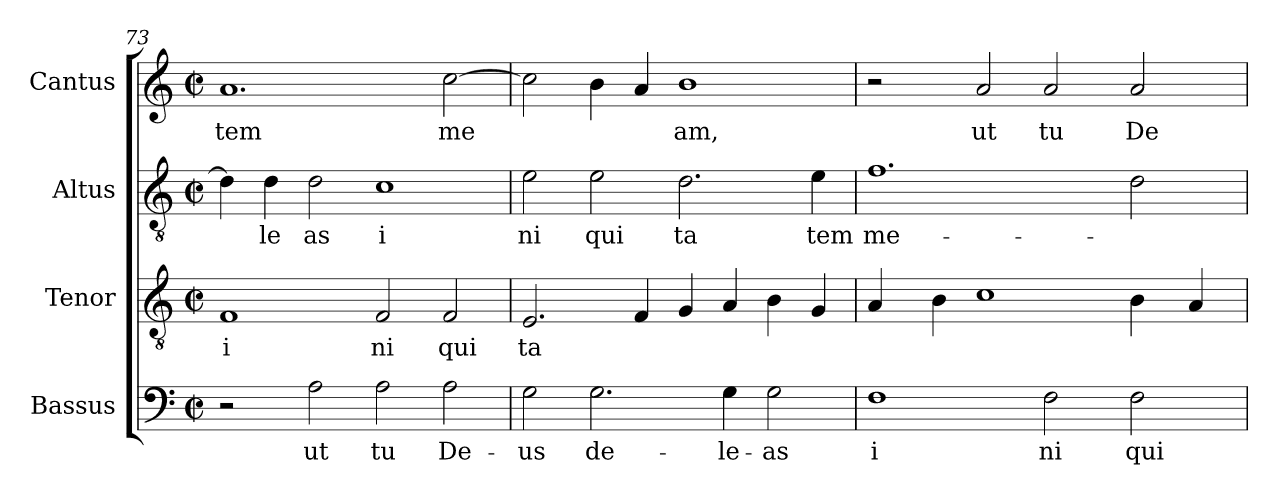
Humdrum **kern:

**kern	**text	**kern	**text	**kern	**text	**kern	**text
*part4	*part4	*part3	*part3	*part2	*part2	*part1	*part1
*staff4	*staff4	*staff3	*staff3	*staff2	*staff2	*staff1	*staff1
*I"Bassus	*	*I"Tenor	*	*I"Altus	*	*I"Cantus	*
*clefF4	*	*clefGv2	*	*clefGv2	*	*clefG2	*
*M2/2	*	*M2/2	*	*M2/2	*	*M2/2	*
*met(c|)	*	*met(c|)	*	*met(c|)	*	*met(c|)	*
=73	=73	=73	=73	=73	=73	=73	=73
!	!	!	!LO:LY:b:cj	!	!	!	!LO:LY:b:cj
2r	.	1F	i	4d\]	.	1.a	tem
!	!	!	!	!	!LO:LY:b:cj	!	!
.	.	.	.	4d\	le	.	.
!	!LO:LY:b:cj	!	!	!	!LO:LY:b:cj	!	!
2A\	ut	.	.	2d\	as	.	.
!	!LO:LY:b:cj	!	!LO:LY:b:cj	!	!LO:LY:b:cj	!	!
2A\	tu	2F/	ni	1c	i	.	.
!	!LO:LY:b:cj	!	!LO:LY:b:cj	!	!	!	!LO:LY:b
2A\	De-	2F/	qui	.	.	[>2cc\	me
=74	=74	=74	=74	=74	=74	=74	=74
!	!LO:LY:b:cj	!	!LO:LY:b:cj	!	!LO:LY:b:cj	!	!
2G\	-us	2.E/	ta	2e\	ni	2cc\]	.
!	!LO:LY:b:cj	!	!	!	!LO:LY:b:cj	!	!
2.G\	de-	.	.	2e\	qui	4b\	.
.	.	4F/	.	.	.	4a/	.
!	!	!	!	!	!LO:LY:b:cj	!	!LO:LY:b:cj
.	.	4G/	.	2.d\	ta	1b	am,
!	!LO:LY:b:cj	!	!	!	!	!	!
4G\	-le-	4A/	.	.	.	.	.
!	!LO:LY:b:cj	!	!	!	!	!	!
2G\	-as	4B\	.	.	.	.	.
!	!	!	!	!	!LO:LY:b:cj	!	!
.	.	4G/	.	4e\	tem	.	.
!!LO:LB:g=z
=75	=75	=75	=75	=75	=75	=75	=75
!	!LO:LY:b:cj	!	!	!	!LO:LY:b:cj	!	!
*	*	*^	*	*	*	*	*
1F	i	4A/	8ryy	.	1.f	me-	2r	.
.	.	.	64ryy	.	.	.	.	.
.	.	.	1ryy	.	.	.	.	.
.	.	4B\	.	.	.	.	.	.
!	!	!	!	!	!	!	!	!LO:LY:b:cj
.	.	1c	.	.	.	.	2a/	ut
!	!LO:LY:b:cj	!	!	!	!	!	!	!LO:LY:b:cj
2F\	ni	.	.	.	.	.	2a/	tu
.	.	.	2ryy	.	.	.	.	.
!	!LO:LY:b:cj	!	!	!	!	!	!	!LO:LY:b:cj
2F\	qui	4B\	.	.	2d\	.	2a/	De
.	.	.	4ryy	.	.	.	.	.
.	.	4A/	.	.	.	.	.	.
.	.	.	16..ryy	.	.	.	.	.
*	*	*v	*v	*	*	*	*	*
=	=	=	=	=	=	=	=
*-	*-	*-	*-	*-	*-	*-	*-
